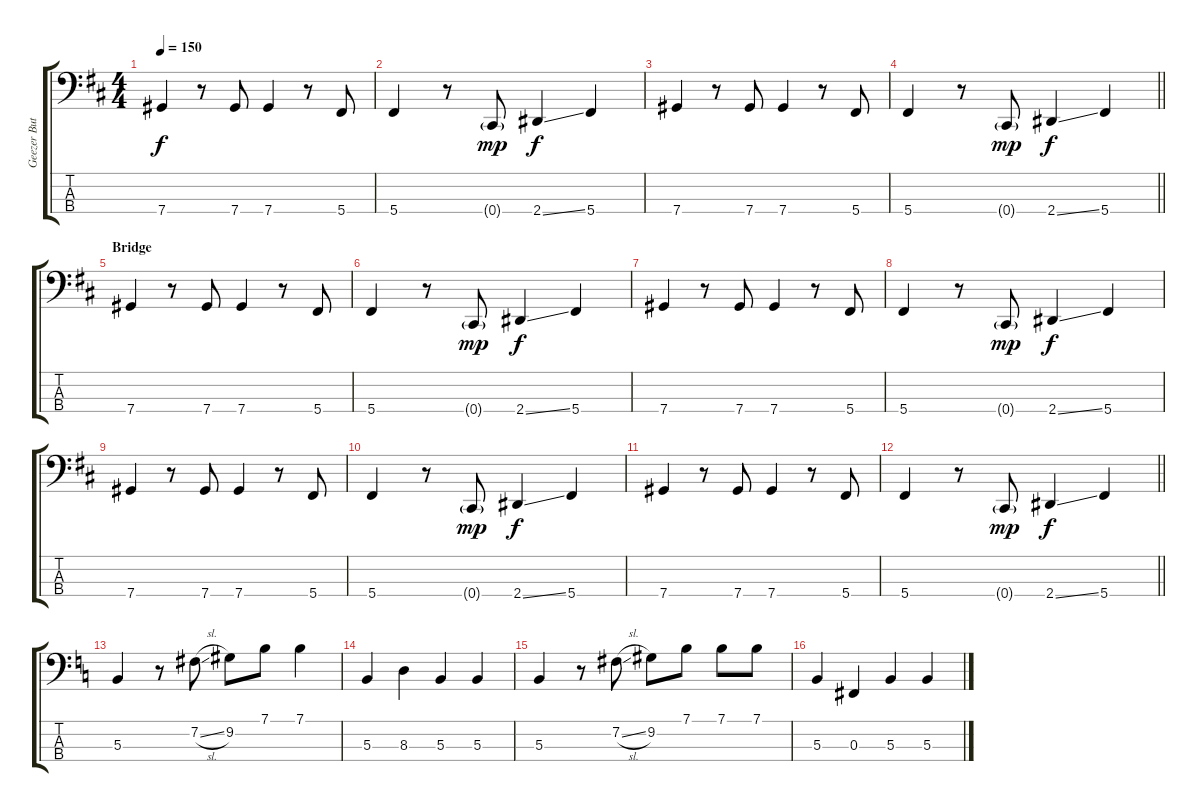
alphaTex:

\track ("Geezer Butler" "Geezer But") {instrument electricbassfinger}
\staff {score tabs}
\tuning (E2 B1 Gb1 Db1) {hide}
\ts (4 4)
\section ("" "")
\tempo 150
\clef f4
\ks d
7.4.4{dy f} r.8 7.4.8 7.4.4 r.8 5.4.8 |
5.4.4 r.8 0.4{g}.8{dy mp} 2.4{ss}.4{dy f} 5.4.4 |
7.4.4 r.8 7.4.8 7.4.4 r.8 5.4.8 |
\barLineRight lightlight
5.4.4 r.8 0.4{g}.8{dy mp} 2.4{ss}.4{dy f} 5.4.4 |
\section ("" "Bridge")
7.4.4 r.8 7.4.8 7.4.4 r.8 5.4.8 |
5.4.4 r.8 0.4{g}.8{dy mp} 2.4{ss}.4{dy f} 5.4.4 |
7.4.4 r.8 7.4.8 7.4.4 r.8 5.4.8 |
5.4.4 r.8 0.4{g}.8{dy mp} 2.4{ss}.4{dy f} 5.4.4 |
7.4.4 r.8 7.4.8 7.4.4 r.8 5.4.8 |
5.4.4 r.8 0.4{g}.8{dy mp} 2.4{ss}.4{dy f} 5.4.4 |
7.4.4 r.8 7.4.8 7.4.4 r.8 5.4.8 |
\barLineRight lightlight
5.4.4 r.8 0.4{g}.8{dy mp} 2.4{ss}.4{dy f} 5.4.4 |
\section ("" "")
\ks c
5.3.4 r.8 7.2{sl}.8 9.2.8 7.1.8 7.1.4 |
5.3.4 8.3.4 5.3.4 5.3.4 |
5.3.4 r.8 7.2{sl}.8 9.2.8 7.1.8 7.1.8 7.1.8 |
5.3.4 0.3.4 5.3.4 5.3.4
